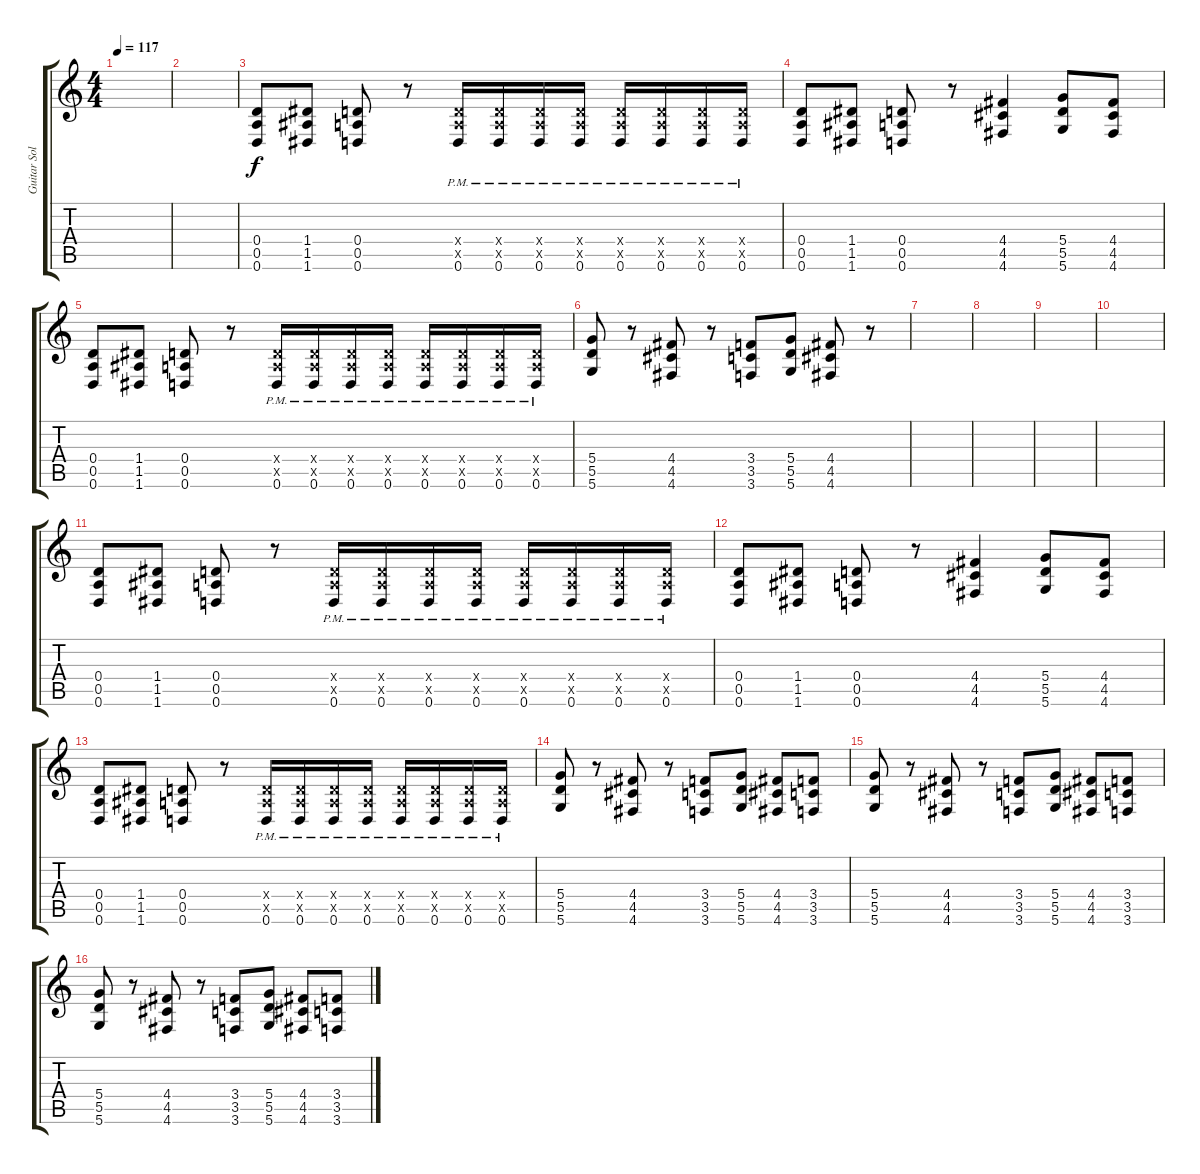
\track ("Guitar Solo" "Guitar Sol") {instrument distortionguitar}
\staff {score tabs}
\tuning (E4 B3 G3 D3 A2 D2) {hide}
\ts (4 4)
\tempo 117
\clef g2
\ks c
|
|
(0.4 0.5 0.6).8 (1.4 1.5 1.6).8 (0.4 0.5 0.6).8 r.8 (0.4{x} 0.5{x} 0.6{pm}).16 (0.4{x} 0.5{x} 0.6{pm}).16 (0.4{x} 0.5{x} 0.6{pm}).16 (0.4{x} 0.5{x} 0.6{pm}).16 (0.4{x} 0.5{x} 0.6{pm}).16 (0.4{x} 0.5{x} 0.6{pm}).16 (0.4{x} 0.5{x} 0.6{pm}).16 (0.4{x} 0.5{x} 0.6{pm}).16 |
(0.4 0.5 0.6).8 (1.4 1.5 1.6).8 (0.4 0.5 0.6).8 r.8 (4.4 4.5 4.6).4 (5.4 5.5 5.6).8 (4.4 4.5 4.6).8 |
(0.4 0.5 0.6).8 (1.4 1.5 1.6).8 (0.4 0.5 0.6).8 r.8 (0.4{x} 0.5{x} 0.6{pm}).16 (0.4{x} 0.5{x} 0.6{pm}).16 (0.4{x} 0.5{x} 0.6{pm}).16 (0.4{x} 0.5{x} 0.6{pm}).16 (0.4{x} 0.5{x} 0.6{pm}).16 (0.4{x} 0.5{x} 0.6{pm}).16 (0.4{x} 0.5{x} 0.6{pm}).16 (0.4{x} 0.5{x} 0.6{pm}).16 |
(5.4 5.5 5.6).8 r.8 (4.4 4.5 4.6).8 r.8 (3.4 3.5 3.6).8 (5.4 5.5 5.6).8 (4.4 4.5 4.6).8 r.8 |
|
|
|
|
(0.4 0.5 0.6).8 (1.4 1.5 1.6).8 (0.4 0.5 0.6).8 r.8 (0.4{x} 0.5{x} 0.6{pm}).16 (0.4{x} 0.5{x} 0.6{pm}).16 (0.4{x} 0.5{x} 0.6{pm}).16 (0.4{x} 0.5{x} 0.6{pm}).16 (0.4{x} 0.5{x} 0.6{pm}).16 (0.4{x} 0.5{x} 0.6{pm}).16 (0.4{x} 0.5{x} 0.6{pm}).16 (0.4{x} 0.5{x} 0.6{pm}).16 |
(0.4 0.5 0.6).8 (1.4 1.5 1.6).8 (0.4 0.5 0.6).8 r.8 (4.4 4.5 4.6).4 (5.4 5.5 5.6).8 (4.4 4.5 4.6).8 |
(0.4 0.5 0.6).8 (1.4 1.5 1.6).8 (0.4 0.5 0.6).8 r.8 (0.4{x} 0.5{x} 0.6{pm}).16 (0.4{x} 0.5{x} 0.6{pm}).16 (0.4{x} 0.5{x} 0.6{pm}).16 (0.4{x} 0.5{x} 0.6{pm}).16 (0.4{x} 0.5{x} 0.6{pm}).16 (0.4{x} 0.5{x} 0.6{pm}).16 (0.4{x} 0.5{x} 0.6{pm}).16 (0.4{x} 0.5{x} 0.6{pm}).16 |
(5.4 5.5 5.6).8 r.8 (4.4 4.5 4.6).8 r.8 (3.4 3.5 3.6).8 (5.4 5.5 5.6).8 (4.4 4.5 4.6).8 (3.4 3.5 3.6).8 |
(5.4 5.5 5.6).8 r.8 (4.4 4.5 4.6).8 r.8 (3.4 3.5 3.6).8 (5.4 5.5 5.6).8 (4.4 4.5 4.6).8 (3.4 3.5 3.6).8 |
(5.4 5.5 5.6).8 r.8 (4.4 4.5 4.6).8 r.8 (3.4 3.5 3.6).8 (5.4 5.5 5.6).8 (4.4 4.5 4.6).8 (3.4 3.5 3.6).8
